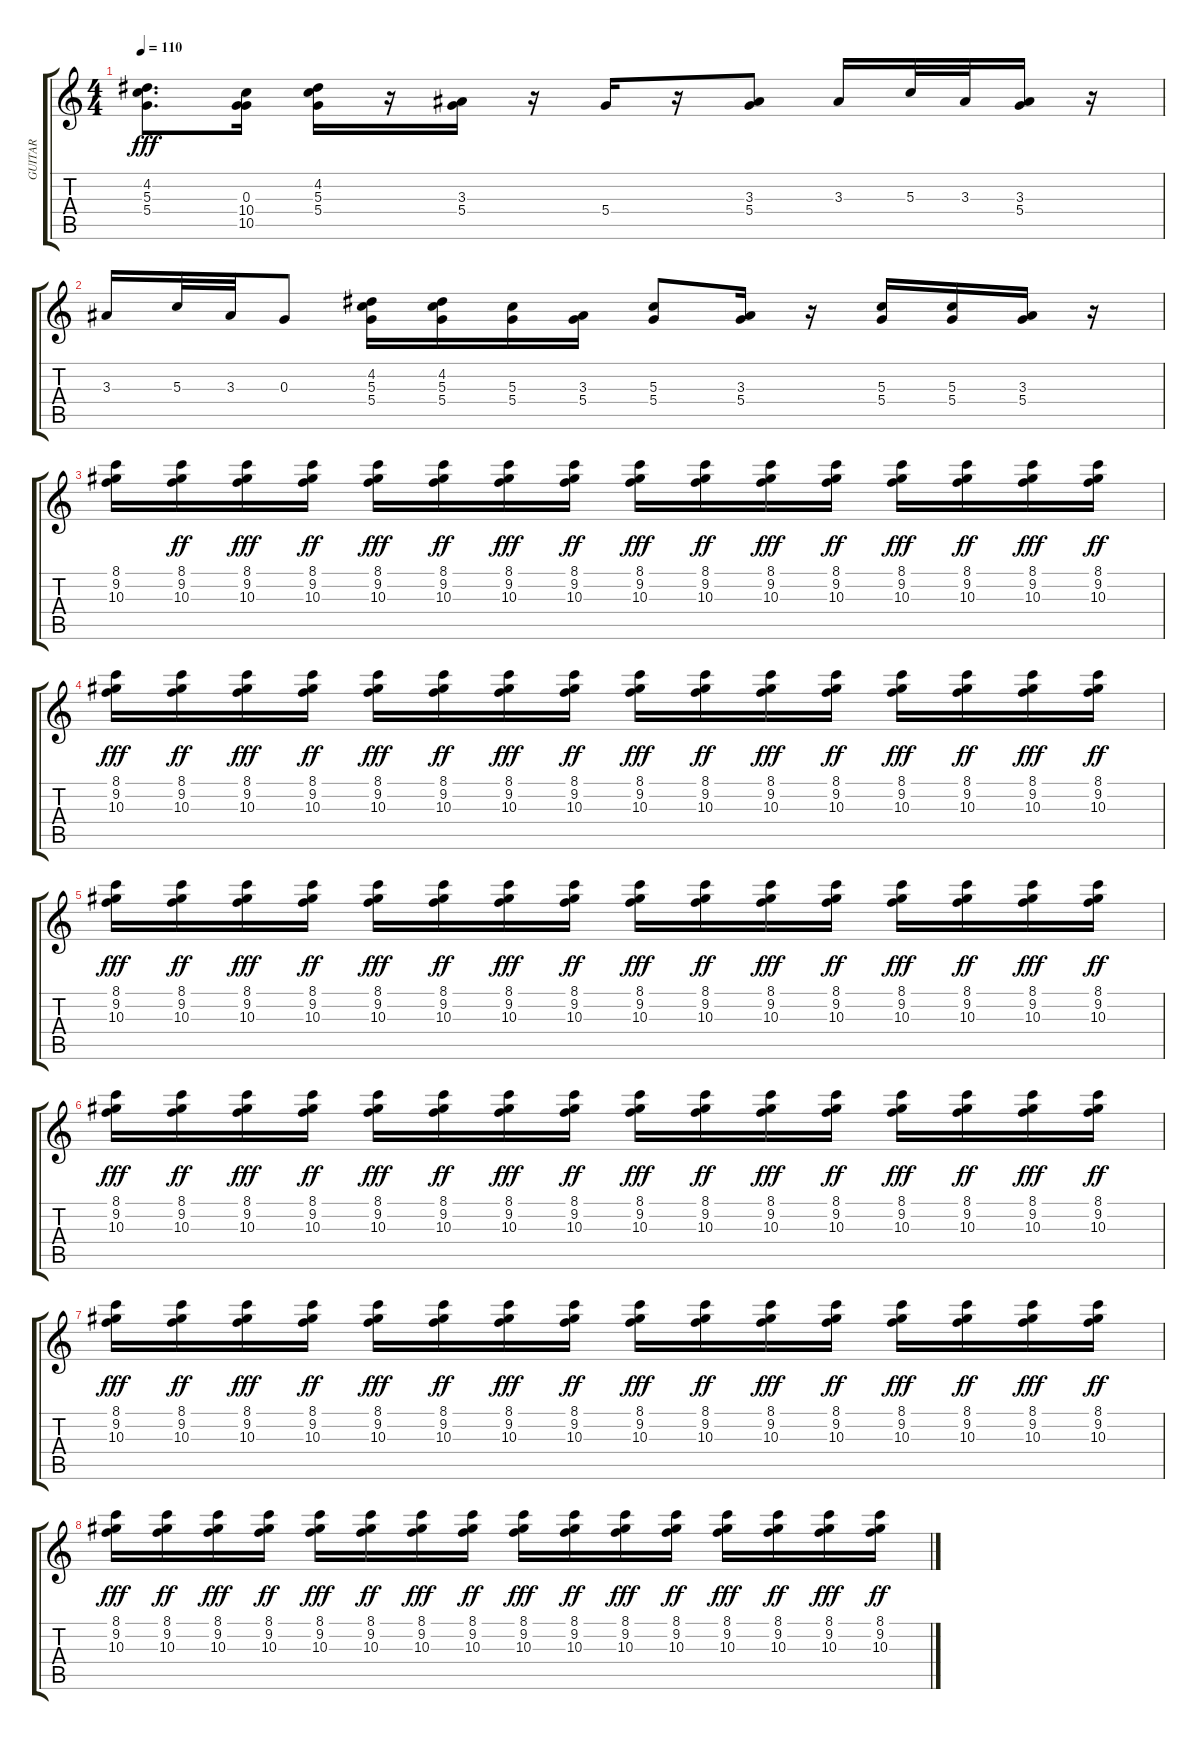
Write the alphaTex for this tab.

\track ("GUITAR" "GUITAR") {solo instrument electricguitarclean}
\staff {score tabs}
\tuning (E4 B3 G3 D3 A2 E2) {hide}
\ts (4 4)
\tempo 110
\clef g2
\ks c
(4.2 5.3 5.4).8{d dy fff} (0.3 10.4 10.5).16 (4.2 5.3 5.4).16 r.16 (3.3 5.4).16 r.16 5.4.16 r.16 (3.3 5.4).8 3.3.16 5.3.32 3.3.32 (3.3 5.4).16 r.16 |
3.3.16 5.3.32 3.3.32 0.3.8 (4.2 5.3 5.4).16 (4.2 5.3 5.4).16 (5.3 5.4).16 (3.3 5.4).16 (5.3 5.4).8 (3.3 5.4).16 r.16 (5.3 5.4).16 (5.3 5.4).16 (3.3 5.4).16 r.16 |
(8.1 9.2 10.3).16{volume 11} (8.1 9.2 10.3).16{dy ff} (8.1 9.2 10.3).16{dy fff} (8.1 9.2 10.3).16{dy ff} (8.1 9.2 10.3).16{dy fff} (8.1 9.2 10.3).16{dy ff} (8.1 9.2 10.3).16{dy fff} (8.1 9.2 10.3).16{dy ff} (8.1 9.2 10.3).16{dy fff} (8.1 9.2 10.3).16{dy ff} (8.1 9.2 10.3).16{dy fff} (8.1 9.2 10.3).16{dy ff} (8.1 9.2 10.3).16{dy fff} (8.1 9.2 10.3).16{dy ff} (8.1 9.2 10.3).16{dy fff} (8.1 9.2 10.3).16{dy ff} |
(8.1 9.2 10.3).16{dy fff} (8.1 9.2 10.3).16{dy ff} (8.1 9.2 10.3).16{dy fff} (8.1 9.2 10.3).16{dy ff} (8.1 9.2 10.3).16{dy fff} (8.1 9.2 10.3).16{dy ff} (8.1 9.2 10.3).16{dy fff} (8.1 9.2 10.3).16{dy ff} (8.1 9.2 10.3).16{dy fff} (8.1 9.2 10.3).16{dy ff} (8.1 9.2 10.3).16{dy fff} (8.1 9.2 10.3).16{dy ff} (8.1 9.2 10.3).16{dy fff} (8.1 9.2 10.3).16{dy ff} (8.1 9.2 10.3).16{dy fff} (8.1 9.2 10.3).16{dy ff} |
(8.1 9.2 10.3).16{dy fff} (8.1 9.2 10.3).16{dy ff} (8.1 9.2 10.3).16{dy fff} (8.1 9.2 10.3).16{dy ff} (8.1 9.2 10.3).16{dy fff} (8.1 9.2 10.3).16{dy ff} (8.1 9.2 10.3).16{dy fff} (8.1 9.2 10.3).16{dy ff} (8.1 9.2 10.3).16{dy fff} (8.1 9.2 10.3).16{dy ff} (8.1 9.2 10.3).16{dy fff} (8.1 9.2 10.3).16{dy ff} (8.1 9.2 10.3).16{dy fff} (8.1 9.2 10.3).16{dy ff} (8.1 9.2 10.3).16{dy fff} (8.1 9.2 10.3).16{dy ff} |
(8.1 9.2 10.3).16{dy fff} (8.1 9.2 10.3).16{dy ff} (8.1 9.2 10.3).16{dy fff} (8.1 9.2 10.3).16{dy ff} (8.1 9.2 10.3).16{dy fff} (8.1 9.2 10.3).16{dy ff} (8.1 9.2 10.3).16{dy fff} (8.1 9.2 10.3).16{dy ff} (8.1 9.2 10.3).16{dy fff} (8.1 9.2 10.3).16{dy ff} (8.1 9.2 10.3).16{dy fff} (8.1 9.2 10.3).16{dy ff} (8.1 9.2 10.3).16{dy fff} (8.1 9.2 10.3).16{dy ff} (8.1 9.2 10.3).16{dy fff} (8.1 9.2 10.3).16{dy ff} |
(8.1 9.2 10.3).16{dy fff} (8.1 9.2 10.3).16{dy ff} (8.1 9.2 10.3).16{dy fff} (8.1 9.2 10.3).16{dy ff} (8.1 9.2 10.3).16{dy fff} (8.1 9.2 10.3).16{dy ff} (8.1 9.2 10.3).16{dy fff} (8.1 9.2 10.3).16{dy ff} (8.1 9.2 10.3).16{dy fff} (8.1 9.2 10.3).16{dy ff} (8.1 9.2 10.3).16{dy fff} (8.1 9.2 10.3).16{dy ff} (8.1 9.2 10.3).16{dy fff} (8.1 9.2 10.3).16{dy ff} (8.1 9.2 10.3).16{dy fff} (8.1 9.2 10.3).16{dy ff} |
(8.1 9.2 10.3).16{dy fff} (8.1 9.2 10.3).16{dy ff} (8.1 9.2 10.3).16{dy fff} (8.1 9.2 10.3).16{dy ff} (8.1 9.2 10.3).16{dy fff} (8.1 9.2 10.3).16{dy ff} (8.1 9.2 10.3).16{dy fff} (8.1 9.2 10.3).16{dy ff} (8.1 9.2 10.3).16{dy fff} (8.1 9.2 10.3).16{dy ff} (8.1 9.2 10.3).16{dy fff} (8.1 9.2 10.3).16{dy ff} (8.1 9.2 10.3).16{dy fff} (8.1 9.2 10.3).16{dy ff} (8.1 9.2 10.3).16{dy fff} (8.1 9.2 10.3).16{dy ff}
